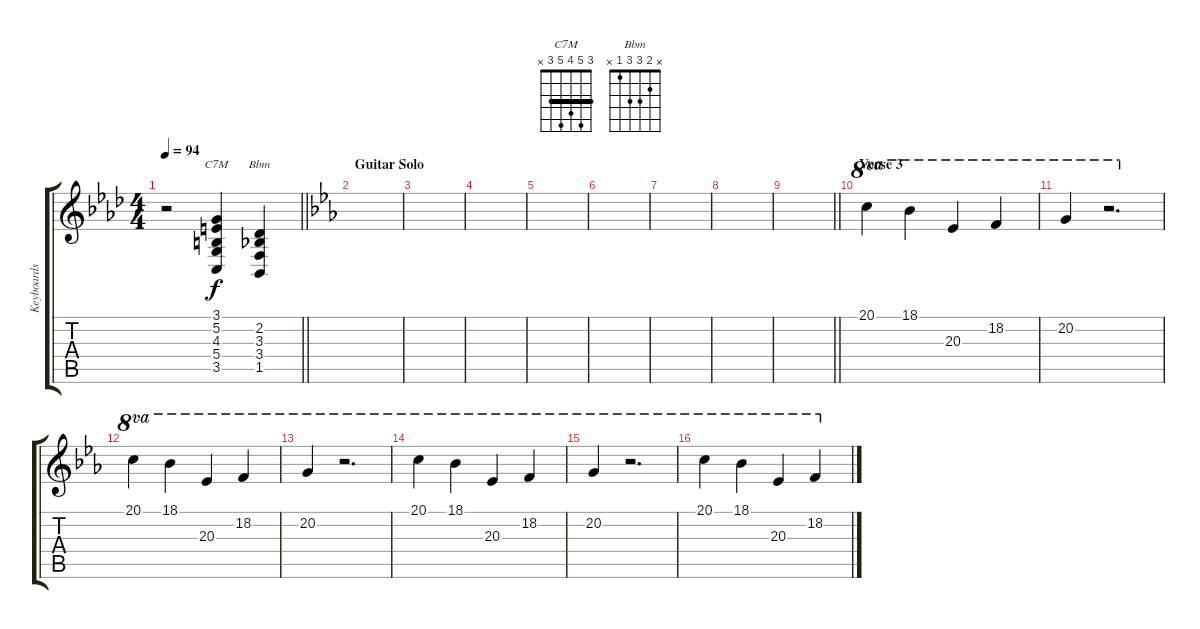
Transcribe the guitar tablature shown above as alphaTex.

\track ("Keyboards" "Keyboards") {instrument fx1rain}
\staff {score tabs}
\tuning (E4 B3 G3 D3 A2 E2) {hide}
\chord ("C7M" 3 5 4 5 3 x) {barre 3}
\chord ("Bbm" x 2 3 3 1 x)
\ts (4 4)
\tempo 94
\clef g2
\barLineRight lightlight
\ks ab
r.2{dy f} (3.1 5.2 4.3 5.4 3.5).4{ch "C7M"} (2.2 3.3 3.4 1.5).4{ch "Bbm"} |
\section ("" "Guitar Solo")
\ks eb
|
|
|
|
|
|
|
\barLineRight lightlight
|
\section ("" "Verse 3")
20.1.4{ot 8va} 18.1.4{ot 8va} 20.3.4{ot 8va} 18.2.4{ot 8va} |
20.2.4{ot 8va} r.2{d ot 8va} |
20.1.4{ot 8va} 18.1.4{ot 8va} 20.3.4{ot 8va} 18.2.4{ot 8va} |
20.2.4{ot 8va} r.2{d ot 8va} |
20.1.4{ot 8va} 18.1.4{ot 8va} 20.3.4{ot 8va} 18.2.4{ot 8va} |
20.2.4{ot 8va} r.2{d ot 8va} |
20.1.4{ot 8va} 18.1.4{ot 8va} 20.3.4{ot 8va} 18.2.4{ot 8va}
